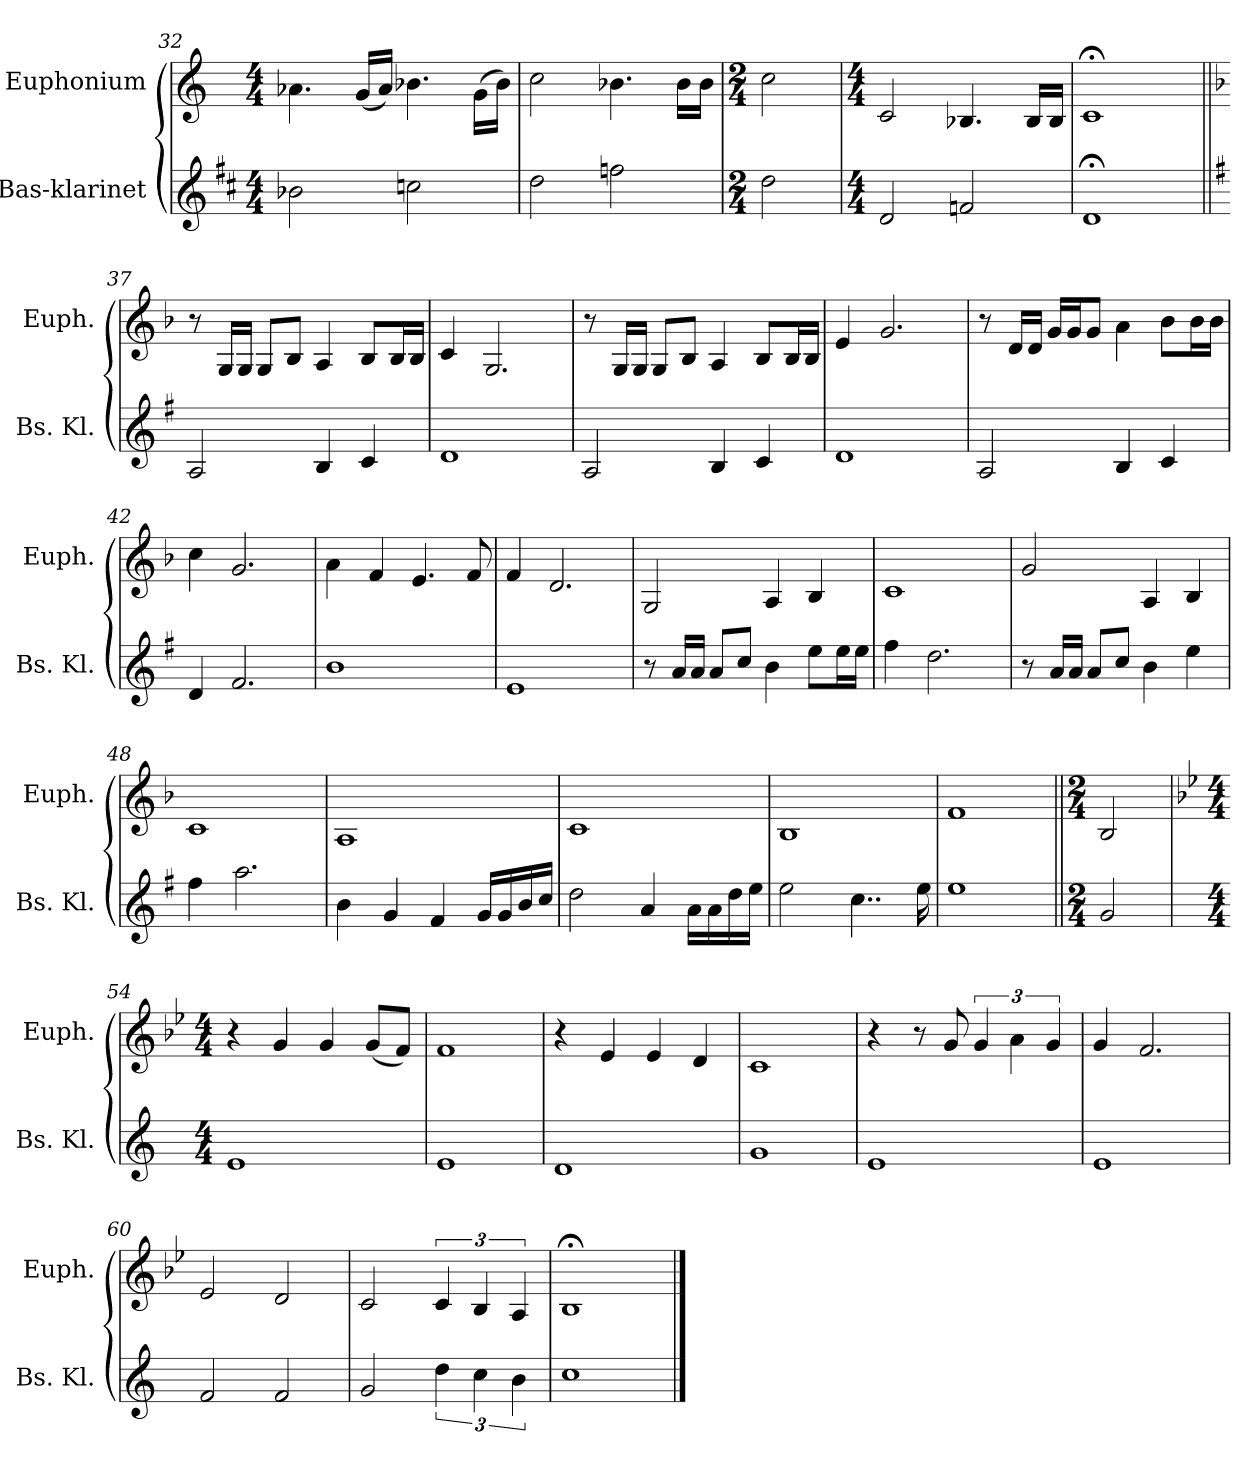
**kern	**kern
*part2	*part1
*staff2	*staff1
*I"Bas-klarinet	*I"Euphonium
*I'Bs. Kl.	*I'Euph.
!!LO:PB:g=z
*clefG2	*clefG2
*ITrd1c2	*ITrd8c14
*k[]	*k[]
*M4/4	*M4/4
=32	=32
2a-X\	4.A-X\
.	(16G/LL
.	16A-/JJ)
2b-X\	4.B-X\
.	(16G\LL
.	16B-\JJ)
=33	=33
2cc\	2c\
2ee-X\	4.B-X\
.	16B-\LL
.	16B-\JJ
=34	=34
*M2/4	*M2/4
2cc\	2c\
=35	=35
*M4/4	*M4/4
2c/	2C/
2e-X/	4.BB-X/
.	16BB-/LL
.	16BB-/JJ
=36	=36
1c;<	1C;<
!!LO:LB:g=z
=37||	=37||
*k[b-]	*k[b-]
2G/	8r
.	16GG/LL
.	16GG/JJ
.	8GG/L
.	8BB-/J
4A/	4AA/
4B-/	8BB-/L
.	16BB-/L
.	16BB-/JJ
=38	=38
1c	4C/
.	2.GG/
=39	=39
2G/	8r
.	16GG/LL
.	16GG/JJ
.	8GG/L
.	8BB-/J
4A/	4AA/
4B-/	8BB-/L
.	16BB-/L
.	16BB-/JJ
=40	=40
1c	4E/
.	2.G/
=41	=41
2G/	8r
.	16D/LL
.	16D/JJ
.	16G/LL
.	16G/J
.	8G/J
4A/	4A\
4B-/	8B-\L
.	16B-\L
.	16B-\JJ
!!LO:LB:g=z
=42	=42
4c/	4c\
2.e/	2.G/
=43	=43
1a	4A\
.	4F/
.	4.E/
.	8F/
=44	=44
1d	4F/
.	2.D/
=45	=45
8r	2GG/
16g/LL	.
16g/JJ	.
8g/L	.
8b-/J	.
4a\	4AA/
8dd\L	4BB-/
16dd\L	.
16dd\JJ	.
=46	=46
4ee\	1C
2.cc\	.
=47	=47
8r	2G/
16g/LL	.
16g/JJ	.
8g/L	.
8b-/J	.
4a\	4AA/
4dd\	4BB-/
=48	=48
4ee\	1C
2.gg\	.
!!LO:LB:g=z
=49	=49
4a\	1AA
4f/	.
4e/	.
16f/LL	.
16f/	.
16a/	.
16b-/JJ	.
=50	=50
2cc\	1C
4g/	.
16g\LL	.
16g\	.
16cc\	.
16dd\JJ	.
=51	=51
2dd\	1BB-
4..b-\	.
16dd\	.
=52	=52
1dd	1F
=53||	=53||
*M2/4	*M2/4
2f/	2BB-/
=54	=54
*k[b-e-]	*k[b-e-]
*M4/4	*M4/4
1d	4r
.	4G/
.	4G/
.	(8G/L
.	8F/J)
=55	=55
1d	1F
=56	=56
1c	4r
.	4E-/
.	4E-/
.	4D/
!!LO:LB:g=z
=57	=57
1f	1C
=58	=58
1d	4r
.	8r
.	8G/
.	6G/
.	6A\
.	6G/
=59	=59
1d	4G/
.	2.F/
=60	=60
2e-/	2E-/
2e-/	2D/
=61	=61
2f/	2C/
6cc\	6C/
6b-\	6BB-/
6a\	6AA/
=62	=62
1b-	1BB-;<
==	==
*-	*-
